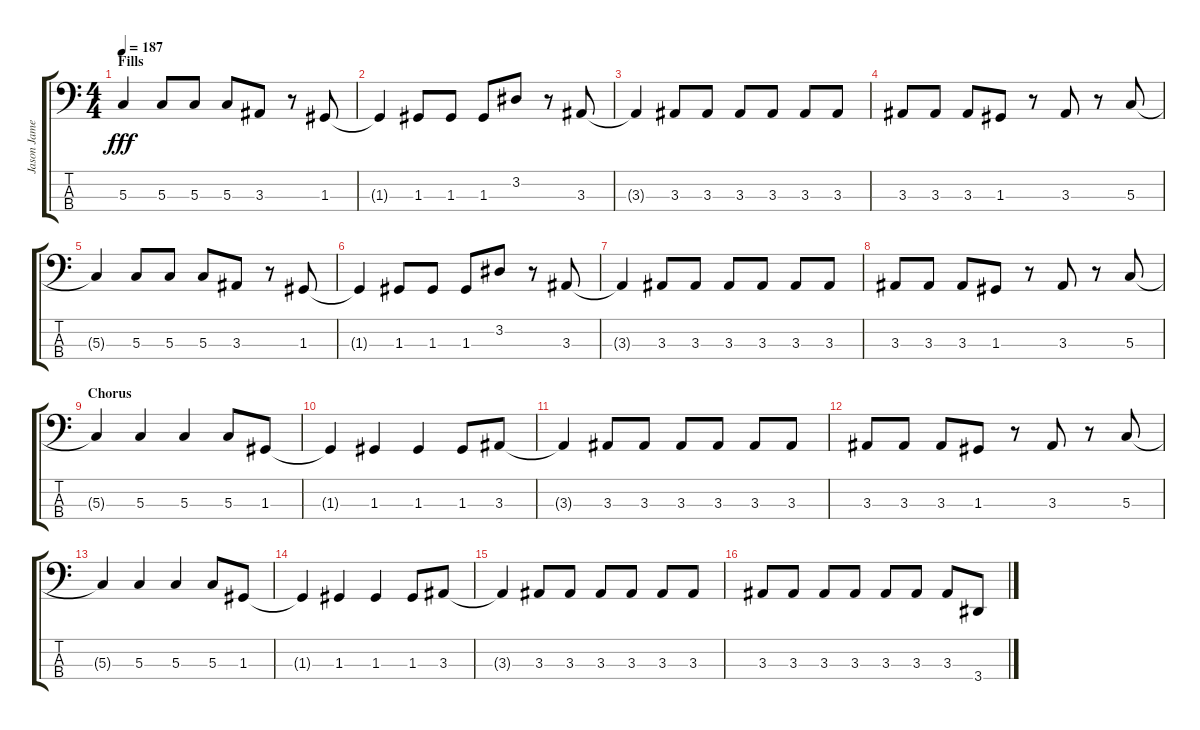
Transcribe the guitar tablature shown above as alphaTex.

\track ("Jason James" "Jason Jame") {instrument electricbasspick}
\staff {score tabs}
\tuning (F2 C2 G1 C1) {hide}
\ts (4 4)
\section ("" "Fills")
\tempo 187
\clef f4
\ks c
5.3{t}.4{dy fff} 5.3.8 5.3.8 5.3.8 3.3.8 r.8 1.3.8 |
1.3{t}.4 1.3.8 1.3.8 1.3.8 3.2.8 r.8 3.3.8 |
3.3{t}.4 3.3.8 3.3.8 3.3.8 3.3.8 3.3.8 3.3.8 |
3.3.8 3.3.8 3.3.8 1.3.8 r.8 3.3.8 r.8 5.3.8 |
5.3{t}.4 5.3.8 5.3.8 5.3.8 3.3.8 r.8 1.3.8 |
1.3{t}.4 1.3.8 1.3.8 1.3.8 3.2.8 r.8 3.3.8 |
3.3{t}.4 3.3.8 3.3.8 3.3.8 3.3.8 3.3.8 3.3.8 |
3.3.8 3.3.8 3.3.8 1.3.8 r.8 3.3.8 r.8 5.3.8 |
\section ("" "Chorus")
5.3{t}.4 5.3.4 5.3.4 5.3.8 1.3.8 |
1.3{t}.4 1.3.4 1.3.4 1.3.8 3.3.8 |
3.3{t}.4 3.3.8 3.3.8 3.3.8 3.3.8 3.3.8 3.3.8 |
3.3.8 3.3.8 3.3.8 1.3.8 r.8 3.3.8 r.8 5.3.8 |
5.3{t}.4 5.3.4 5.3.4 5.3.8 1.3.8 |
1.3{t}.4 1.3.4 1.3.4 1.3.8 3.3.8 |
3.3{t}.4 3.3.8 3.3.8 3.3.8 3.3.8 3.3.8 3.3.8 |
3.3.8 3.3.8 3.3.8 3.3.8 3.3.8 3.3.8 3.3.8 3.4.8
